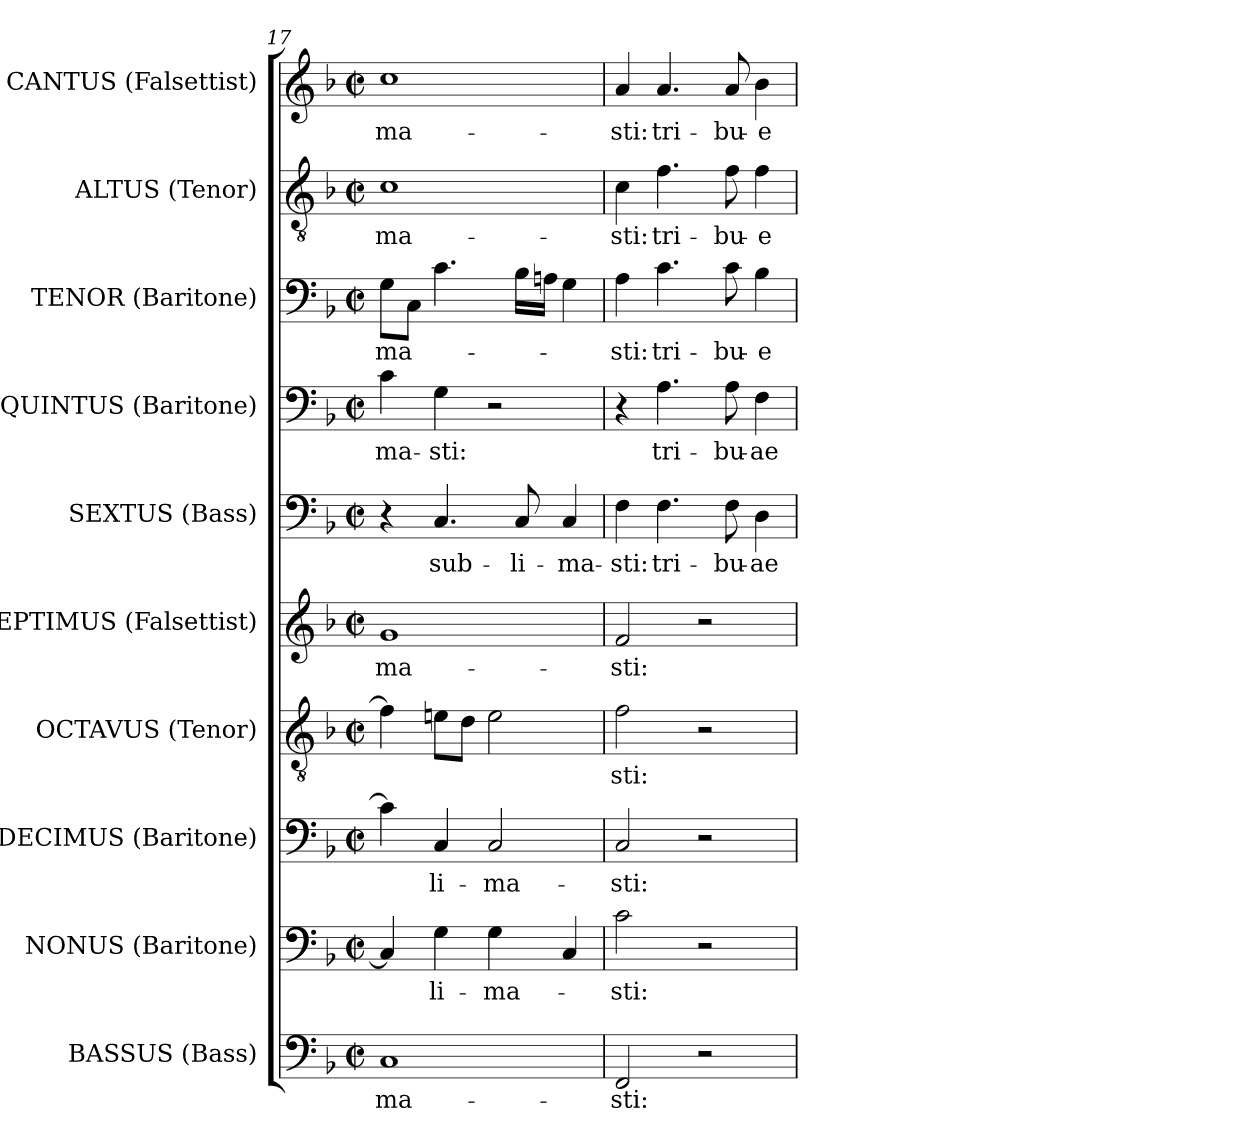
**kern	**text	**kern	**text	**kern	**text	**kern	**text	**kern	**text	**kern	**text	**kern	**text	**kern	**text	**kern	**text	**kern	**text
*part10	*part10	*part9	*part9	*part8	*part8	*part7	*part7	*part6	*part6	*part5	*part5	*part4	*part4	*part3	*part3	*part2	*part2	*part1	*part1
*staff10	*staff10	*staff9	*staff9	*staff8	*staff8	*staff7	*staff7	*staff6	*staff6	*staff5	*staff5	*staff4	*staff4	*staff3	*staff3	*staff2	*staff2	*staff1	*staff1
*I"BASSUS (Bass)	*	*I"NONUS (Baritone)	*	*I"DECIMUS (Baritone)	*	*I"OCTAVUS (Tenor)	*	*I"SEPTIMUS (Falsettist)	*	*I"SEXTUS (Bass)	*	*I"QUINTUS (Baritone)	*	*I"TENOR (Baritone)	*	*I"ALTUS (Tenor)	*	*I"CANTUS (Falsettist)	*
*I'B.	*	*I'Bar.	*	*I'Bar.	*	*I'T.	*	*I'A.	*	*I'B.	*	*I'Bar.	*	*I'Bar.	*	*I'T.	*	*I'A.	*
*clefF4	*	*clefF4	*	*clefF4	*	*clefGv2	*	*clefG2	*	*clefF4	*	*clefF4	*	*clefF4	*	*clefGv2	*	*clefG2	*
*	*	*	*	*	*	*ITrd7c12	*	*	*	*	*	*	*	*	*	*ITrd7c12	*	*	*
*k[b-]	*	*k[b-]	*	*k[b-]	*	*k[b-]	*	*k[b-]	*	*k[b-]	*	*k[b-]	*	*k[b-]	*	*k[b-]	*	*k[b-]	*
*F:	*	*F:	*	*F:	*	*F:	*	*F:	*	*F:	*	*F:	*	*F:	*	*F:	*	*F:	*
*M2/2	*	*M2/2	*	*M2/2	*	*M2/2	*	*M2/2	*	*M2/2	*	*M2/2	*	*M2/2	*	*M2/2	*	*M2/2	*
*met(c|)	*	*met(c|)	*	*met(c|)	*	*met(c|)	*	*met(c|)	*	*met(c|)	*	*met(c|)	*	*met(c|)	*	*met(c|)	*	*met(c|)	*
=17	=17	=17	=17	=17	=17	=17	=17	=17	=17	=17	=17	=17	=17	=17	=17	=17	=17	=17	=17
!	!LO:LY:b:color=#000000	!	!	!	!	!	!	!	!	!	!	!	!	!	!	!	!	!	!
!	!	!	!	!	!	!	!	!	!LO:LY:b:color=#000000	!	!	!	!	!	!	!	!	!	!
!	!	!	!	!	!	!	!	!	!	!	!	!	!LO:LY:b:color=#000000	!	!	!	!	!	!
!	!	!	!	!	!	!	!	!	!	!	!	!	!	!	!LO:LY:b:color=#000000	!	!	!	!
!	!	!	!	!	!	!	!	!	!	!	!	!	!	!	!	!	!LO:LY:b:color=#000000	!	!
!	!	!	!	!	!	!	!	!	!	!	!	!	!	!	!	!	!	!	!LO:LY:b:color=#000000
1Ci	-ma-	4Ci/]	.	4ci\]	.	4Fi\]	.	1gi	-ma-	4r	.	4ci\	-ma-	8Gi\L	-ma-	1Ci	-ma-	1cci	-ma-
.	.	.	.	.	.	.	.	.	.	.	.	.	.	8Ci\J	.	.	.	.	.
!	!	!	!LO:LY:b:color=#000000	!	!	!	!	!	!	!	!	!	!	!	!	!	!	!	!
!	!	!	!	!	!LO:LY:b:color=#000000	!	!	!	!	!	!	!	!	!	!	!	!	!	!
!	!	!	!	!	!	!	!	!	!	!	!LO:LY:b:color=#000000	!	!	!	!	!	!	!	!
!	!	!	!	!	!	!	!	!	!	!	!	!	!LO:LY:b:color=#000000	!	!	!	!	!	!
.	.	4Gi\	-li-	4Ci/	-li-	8Eni\L	.	.	.	4.Ci/	sub-	4Gi\	-sti:	4.ci\	.	.	.	.	.
.	.	.	.	.	.	8Di\J	.	.	.	.	.	.	.	.	.	.	.	.	.
!	!	!	!LO:LY:b:color=#000000	!	!	!	!	!	!	!	!	!	!	!	!	!	!	!	!
!	!	!	!	!	!LO:LY:b:color=#000000	!	!	!	!	!	!	!	!	!	!	!	!	!	!
.	.	4Gi\	-ma-	2Ci/	-ma-	2Ei\	.	.	.	.	.	2r	.	.	.	.	.	.	.
!	!	!	!	!	!	!	!	!	!	!	!LO:LY:b:color=#000000	!	!	!	!	!	!	!	!
.	.	.	.	.	.	.	.	.	.	8Ci/	-li-	.	.	16B-i\LL	.	.	.	.	.
.	.	.	.	.	.	.	.	.	.	.	.	.	.	16Ani\JJ	.	.	.	.	.
!	!	!	!	!	!	!	!	!	!	!	!LO:LY:b:color=#000000	!	!	!	!	!	!	!	!
.	.	4Ci/	.	.	.	.	.	.	.	4Ci/	-ma-	.	.	4Gi\	.	.	.	.	.
!!LO:PB:g=z
=18	=18	=18	=18	=18	=18	=18	=18	=18	=18	=18	=18	=18	=18	=18	=18	=18	=18	=18	=18
!	!LO:LY:b:color=#000000	!	!	!	!	!	!	!	!	!	!	!	!	!	!	!	!	!	!
!	!	!	!LO:LY:b:color=#000000	!	!	!	!	!	!	!	!	!	!	!	!	!	!	!	!
!	!	!	!	!	!LO:LY:b:color=#000000	!	!	!	!	!	!	!	!	!	!	!	!	!	!
!	!	!	!	!	!	!	!LO:LY:b:color=#000000	!	!	!	!	!	!	!	!	!	!	!	!
!	!	!	!	!	!	!	!	!	!LO:LY:b:color=#000000	!	!	!	!	!	!	!	!	!	!
!	!	!	!	!	!	!	!	!	!	!	!LO:LY:b:color=#000000	!	!	!	!	!	!	!	!
!	!	!	!	!	!	!	!	!	!	!	!	!	!	!	!LO:LY:b:color=#000000	!	!	!	!
!	!	!	!	!	!	!	!	!	!	!	!	!	!	!	!	!	!LO:LY:b:color=#000000	!	!
!	!	!	!	!	!	!	!	!	!	!	!	!	!	!	!	!	!	!	!LO:LY:b:color=#000000
2FFi/	-sti:	2ci\	-sti:	2Ci/	-sti:	2Fi\	-sti:	2fi/	-sti:	4Fi\	-sti:	4r	.	4Ai\	-sti:	4Ci\	-sti:	4ai/	-sti:
!	!	!	!	!	!	!	!	!	!	!	!LO:LY:b:color=#000000	!	!	!	!	!	!	!	!
!	!	!	!	!	!	!	!	!	!	!	!	!	!LO:LY:b:color=#000000	!	!	!	!	!	!
!	!	!	!	!	!	!	!	!	!	!	!	!	!	!	!LO:LY:b:color=#000000	!	!	!	!
!	!	!	!	!	!	!	!	!	!	!	!	!	!	!	!	!	!LO:LY:b:color=#000000	!	!
!	!	!	!	!	!	!	!	!	!	!	!	!	!	!	!	!	!	!	!LO:LY:b:color=#000000
.	.	.	.	.	.	.	.	.	.	4.Fi\	tri-	4.Ai\	tri-	4.ci\	tri-	4.Fi\	tri-	4.ai/	tri-
2r	.	2r	.	2r	.	2r	.	2r	.	.	.	.	.	.	.	.	.	.	.
!	!	!	!	!	!	!	!	!	!	!	!LO:LY:b:color=#000000	!	!	!	!	!	!	!	!
!	!	!	!	!	!	!	!	!	!	!	!	!	!LO:LY:b:color=#000000	!	!	!	!	!	!
!	!	!	!	!	!	!	!	!	!	!	!	!	!	!	!LO:LY:b:color=#000000	!	!	!	!
!	!	!	!	!	!	!	!	!	!	!	!	!	!	!	!	!	!LO:LY:b:color=#000000	!	!
!	!	!	!	!	!	!	!	!	!	!	!	!	!	!	!	!	!	!	!LO:LY:b:color=#000000
.	.	.	.	.	.	.	.	.	.	8Fi\	-bu-	8Ai\	-bu-	8ci\	-bu-	8Fi\	-bu-	8ai/	-bu-
!	!	!	!	!	!	!	!	!	!	!	!LO:LY:b:color=#000000	!	!	!	!	!	!	!	!
!	!	!	!	!	!	!	!	!	!	!	!	!	!LO:LY:b:color=#000000	!	!	!	!	!	!
!	!	!	!	!	!	!	!	!	!	!	!	!	!	!	!LO:LY:b:color=#000000	!	!	!	!
!	!	!	!	!	!	!	!	!	!	!	!	!	!	!	!	!	!LO:LY:b:color=#000000	!	!
!	!	!	!	!	!	!	!	!	!	!	!	!	!	!	!	!	!	!	!LO:LY:b:color=#000000
.	.	.	.	.	.	.	.	.	.	4Di\	-ae	4Fi\	-ae	4B-i\	-e	4Fi\	-e	4b-i\	-e
=	=	=	=	=	=	=	=	=	=	=	=	=	=	=	=	=	=	=	=
*-	*-	*-	*-	*-	*-	*-	*-	*-	*-	*-	*-	*-	*-	*-	*-	*-	*-	*-	*-
